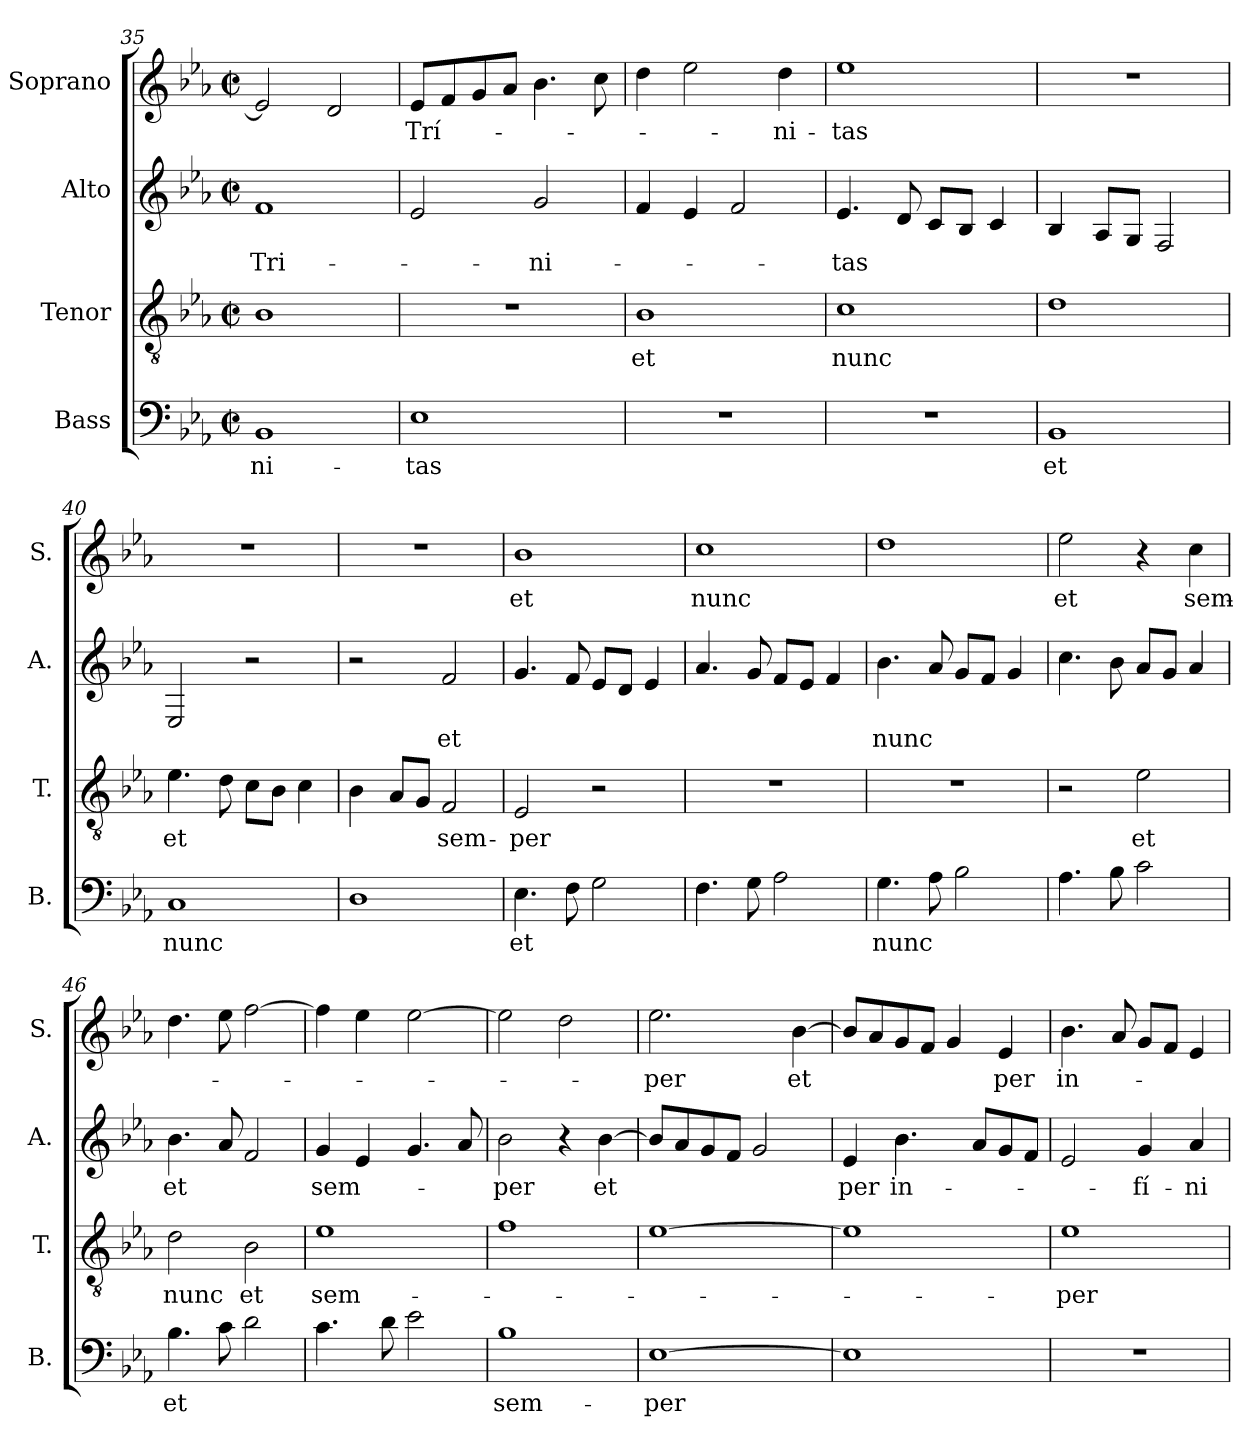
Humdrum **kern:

**kern	**text	**kern	**text	**kern	**text	**kern	**text
*part4	*part4	*part3	*part3	*part2	*part2	*part1	*part1
*staff4	*staff4	*staff3	*staff3	*staff2	*staff2	*staff1	*staff1
*I"Bass	*	*I"Tenor	*	*I"Alto	*	*I"Soprano	*
*I'B.	*	*I'T.	*	*I'A.	*	*I'S.	*
*clefF4	*	*clefGv2	*	*clefG2	*	*clefG2	*
*k[b-e-a-]	*	*k[b-e-a-]	*	*k[b-e-a-]	*	*k[b-e-a-]	*
*M2/2	*	*M2/2	*	*M2/2	*	*M2/2	*
*met(c|)	*	*met(c|)	*	*met(c|)	*	*met(c|)	*
=35	=35	=35	=35	=35	=35	=35	=35
!	!LO:LY:b	!	!	!	!LO:LY:b	!	!
1BB-	-ni-	1B-	.	1f	Tri-	2e-/]	.
.	.	.	.	.	.	2d/	.
=36	=36	=36	=36	=36	=36	=36	=36
!	!LO:LY:b	!	!	!	!	!	!LO:LY:b
1E-	-tas	1r	.	2e-/	.	8e-/L	Trí-
.	.	.	.	.	.	8f/	.
.	.	.	.	.	.	8g/	.
.	.	.	.	.	.	8a-/J	.
!	!	!	!	!	!LO:LY:b	!	!
.	.	.	.	2g/	ni-	4.b-\	.
.	.	.	.	.	.	8cc\	.
=37	=37	=37	=37	=37	=37	=37	=37
!	!	!	!LO:LY:b	!	!	!	!
1r	.	1B-	et	4f/	.	4dd\	.
.	.	.	.	4e-/	.	2ee-\	.
.	.	.	.	2f/	.	.	.
!	!	!	!	!	!	!	!LO:LY:b
.	.	.	.	.	.	4dd\	-ni-
=38	=38	=38	=38	=38	=38	=38	=38
!	!	!	!LO:LY:b	!	!LO:LY:b	!	!LO:LY:b
1r	.	1c	nunc	4.e-/	-tas	1ee-	-tas
.	.	.	.	8d/	.	.	.
.	.	.	.	8c/L	.	.	.
.	.	.	.	8B-/J	.	.	.
.	.	.	.	4c/	.	.	.
!!LO:LB:g=z
=39	=39	=39	=39	=39	=39	=39	=39
!	!LO:LY:b	!	!	!	!	!	!
1BB-	et	1d	.	4B-/	.	1r	.
.	.	.	.	8A-/L	.	.	.
.	.	.	.	8G/J	.	.	.
.	.	.	.	2F/	.	.	.
=40	=40	=40	=40	=40	=40	=40	=40
!	!LO:LY:b	!	!LO:LY:b	!	!	!	!
1C	nunc	4.e-\	et	2E-/	.	1r	.
.	.	8d\	.	.	.	.	.
.	.	8c\L	.	2r	.	.	.
.	.	8B-\J	.	.	.	.	.
.	.	4c\	.	.	.	.	.
=41	=41	=41	=41	=41	=41	=41	=41
1D	.	4B-\	.	2r	.	1r	.
.	.	8A-/L	.	.	.	.	.
.	.	8G/J	.	.	.	.	.
!	!	!	!LO:LY:b	!	!LO:LY:b	!	!
.	.	2F/	sem-	2f/	et	.	.
=42	=42	=42	=42	=42	=42	=42	=42
!	!LO:LY:b	!	!LO:LY:b	!	!	!	!LO:LY:b
4.E-\	et	2E-/	-per	4.g/	.	1b-	et
8F\	.	.	.	8f/	.	.	.
2G\	.	2r	.	8e-/L	.	.	.
.	.	.	.	8d/J	.	.	.
.	.	.	.	4e-/	.	.	.
=43	=43	=43	=43	=43	=43	=43	=43
!	!	!	!	!	!	!	!LO:LY:b
4.F\	.	1r	.	4.a-/	.	1cc	nunc
8G\	.	.	.	8g/	.	.	.
2A-\	.	.	.	8f/L	.	.	.
.	.	.	.	8e-/J	.	.	.
.	.	.	.	4f/	.	.	.
=44	=44	=44	=44	=44	=44	=44	=44
!	!LO:LY:b	!	!	!	!LO:LY:b	!	!
4.G\	nunc	1r	.	4.b-\	nunc	1dd	.
8A-\	.	.	.	8a-/	.	.	.
2B-\	.	.	.	8g/L	.	.	.
.	.	.	.	8f/J	.	.	.
.	.	.	.	4g/	.	.	.
=45	=45	=45	=45	=45	=45	=45	=45
!	!	!	!	!	!	!	!LO:LY:b
4.A-\	.	2r	.	4.cc\	.	2ee-\	et
8B-\	.	.	.	8b-\	.	.	.
!	!	!	!LO:LY:b	!	!	!	!
2c\	.	2e-\	et	8a-/L	.	4r	.
.	.	.	.	8g/J	.	.	.
!	!	!	!	!	!	!	!LO:LY:b
.	.	.	.	4a-/	.	4cc\	sem-
!!LO:PB:g=z
=46	=46	=46	=46	=46	=46	=46	=46
!	!LO:LY:b	!	!LO:LY:b	!	!LO:LY:b	!	!
4.B-\	et	2d\	nunc	4.b-\	et	4.dd\	.
8c\	.	.	.	8a-/	.	8ee-\	.
!	!	!	!LO:LY:b	!	!	!	!
2d\	.	2B-\	et	2f/	.	[2ff\	.
=47	=47	=47	=47	=47	=47	=47	=47
!	!	!	!LO:LY:b	!	!LO:LY:b	!	!
4.c\	.	1e-	sem-	4g/	sem-	4ff\]	.
.	.	.	.	4e-/	.	4ee-\	.
8d\	.	.	.	.	.	.	.
2e-\	.	.	.	4.g/	.	[2ee-\	.
.	.	.	.	8a-/	.	.	.
=48	=48	=48	=48	=48	=48	=48	=48
!	!LO:LY:b	!	!	!	!LO:LY:b	!	!
1B-	sem-	1f	.	2b-\	-per	2ee-\]	.
.	.	.	.	4r	.	2dd\	.
!	!	!	!	!	!LO:LY:b	!	!
.	.	.	.	[4b-\	et	.	.
=49	=49	=49	=49	=49	=49	=49	=49
!	!LO:LY:b	!	!	!	!	!	!LO:LY:b
[1E-	-per	[1e-	.	8b-/L]	.	2.ee-\	-per
.	.	.	.	8a-/	.	.	.
.	.	.	.	8g/	.	.	.
.	.	.	.	8f/J	.	.	.
.	.	.	.	2g/	.	.	.
!	!	!	!	!	!	!	!LO:LY:b
.	.	.	.	.	.	[4b-\	et
=50	=50	=50	=50	=50	=50	=50	=50
!	!	!	!	!	!LO:LY:b	!	!
1E-]	.	1e-]	.	4e-/	per	8b-/L]	.
.	.	.	.	.	.	8a-/	.
!	!	!	!	!	!LO:LY:b	!	!
.	.	.	.	4.b-\	in-	8g/	.
.	.	.	.	.	.	8f/J	.
.	.	.	.	.	.	4g/	.
.	.	.	.	8a-/L	.	.	.
!	!	!	!	!	!	!	!LO:LY:b
.	.	.	.	8g/	.	4e-/	per
.	.	.	.	8f/J	.	.	.
=51	=51	=51	=51	=51	=51	=51	=51
!	!	!	!LO:LY:b	!	!	!	!LO:LY:b
1r	.	1e-	-per	2e-/	.	4.b-\	in-
.	.	.	.	.	.	8a-/	.
!	!	!	!	!	!LO:LY:b	!	!
.	.	.	.	4g/	-fí-	8g/L	.
.	.	.	.	.	.	8f/J	.
!	!	!	!	!	!LO:LY:b	!	!
.	.	.	.	4a-/	-ni-	4e-/	.
=	=	=	=	=	=	=	=
*-	*-	*-	*-	*-	*-	*-	*-
